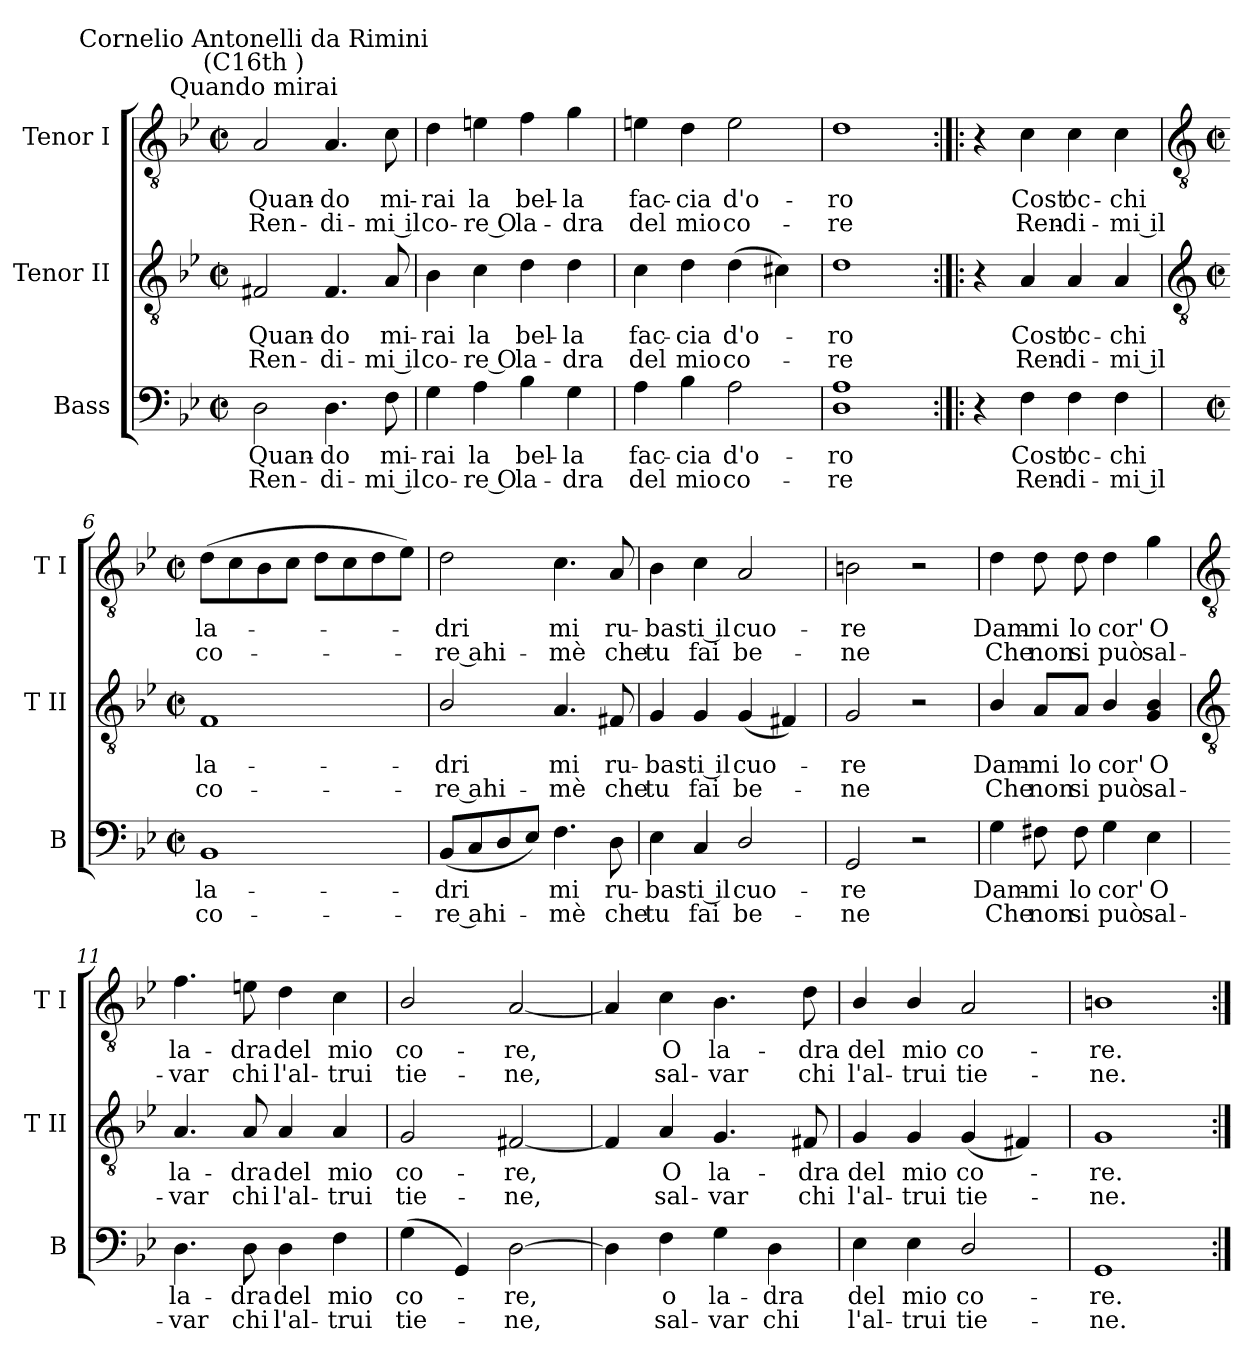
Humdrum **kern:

**kern	**text	**text	**kern	**text	**text	**kern	**text	**text
*part3	*part3	*part3	*part2	*part2	*part2	*part1	*part1	*part1
*staff3	*staff3	*staff3	*staff2	*staff2	*staff2	*staff1	*staff1	*staff1
*I"Bass	*	*	*I"Tenor II	*	*	*I"Tenor I	*	*
*I'B	*	*	*I'T II	*	*	*I'T I	*	*
*clefF4	*	*	*clefGv2	*	*	*clefGv2	*	*
*k[b-e-]	*	*	*k[b-e-]	*	*	*k[b-e-]	*	*
*B-:	*	*	*B-:	*	*	*B-:	*	*
*M2/2	*	*	*M2/2	*	*	*M2/2	*	*
*met(c|)	*	*	*met(c|)	*	*	*met(c|)	*	*
=1	=1	=1	=1	=1	=1	=1	=1	=1
!	!	!	!	!	!	!LO:TX:a:cj:t=Quando mirai	!	!
!	!	!	!	!	!	!LO:TX:a:cj:t=Cornelio Antonelli da Rimini\n(C16th )	!	!
!	!LO:LY:b	!LO:LY:b	!	!LO:LY:b	!LO:LY:b	!	!LO:LY:b	!LO:LY:b
2D	Quan-	-Ren-	2F#X	Quan-	-Ren-	2A	Quan-	-Ren-
!	!LO:LY:b	!LO:LY:b	!	!LO:LY:b	!LO:LY:b	!	!LO:LY:b	!LO:LY:b
4.D	-do	di-	4.F#	-do	di-	4.A	-do	di-
!	!LO:LY:b	!LO:LY:b	!	!LO:LY:b	!LO:LY:b	!	!LO:LY:b	!LO:LY:b
8F	-mi-	-mi il	8A	-mi-	-mi il	8c	-mi-	-mi il
=2	=2	=2	=2	=2	=2	=2	=2	=2
!	!LO:LY:b	!LO:LY:b	!	!LO:LY:b	!LO:LY:b	!	!LO:LY:b	!LO:LY:b
4G	rai	co-	4B-	rai	co-	4d	rai	co-
!	!LO:LY:b	!LO:LY:b	!	!LO:LY:b	!LO:LY:b	!	!LO:LY:b	!LO:LY:b
4A	-la	re O	4c	-la	re O	4en	-la	re O
!	!LO:LY:b	!LO:LY:b	!	!LO:LY:b	!LO:LY:b	!	!LO:LY:b	!LO:LY:b
4B-	bel-	-la-	4d	bel-	-la-	4f	bel-	-la-
!	!LO:LY:b	!LO:LY:b	!	!LO:LY:b	!LO:LY:b	!	!LO:LY:b	!LO:LY:b
4G	-la	dra	4d	-la	dra	4g	-la	dra
=3	=3	=3	=3	=3	=3	=3	=3	=3
!	!LO:LY:b	!LO:LY:b	!	!LO:LY:b	!LO:LY:b	!	!LO:LY:b	!LO:LY:b
4A	fac-	-del	4c	fac-	-del	4en	fac-	-del
!	!LO:LY:b	!LO:LY:b	!	!LO:LY:b	!LO:LY:b	!	!LO:LY:b	!LO:LY:b
4B-	cia	mio	4d	cia	mio	4d	cia	mio
!	!LO:LY:b	!LO:LY:b	!	!LO:LY:b	!LO:LY:b	!	!LO:LY:b	!LO:LY:b
2A	d'o-	-co-	(>4d	d'o-	co-	2e	d'o-	-co-
.	.	.	4c#X)	.	.	.	.	.
=4	=4	=4	=4	=4	=4	=4	=4	=4
!	!LO:LY:b	!LO:LY:b	!	!LO:LY:b	!LO:LY:b	!	!LO:LY:b	!LO:LY:b
1D 1A	-ro	re	1d	ro	re	1d	-ro	re
=5:|!|:	=5:|!|:	=5:|!|:	=5:|!|:	=5:|!|:	=5:|!|:	=5:|!|:	=5:|!|:	=5:|!|:
4r	.	.	4r	.	.	4r	.	.
!	!LO:LY:b	!LO:LY:b	!	!LO:LY:b	!LO:LY:b	!	!LO:LY:b	!LO:LY:b
4F	Cost'	Ren-	4A	Cost'	Ren-	4c	Cost'	Ren-
!	!LO:LY:b	!LO:LY:b	!	!LO:LY:b	!LO:LY:b	!	!LO:LY:b	!LO:LY:b
4F	-oc-	-di-	4A	-oc-	-di-	4c	-oc-	-di-
!	!LO:LY:b	!LO:LY:b	!	!LO:LY:b	!LO:LY:b	!	!LO:LY:b	!LO:LY:b
4F	-chi	mi il	4A	-chi	mi il	4c	-chi	mi il
!!LO:LB:g=z
=6	=6	=6	=6	=6	=6	=6	=6	=6
*	*	*	*clefGv2	*	*	*clefGv2	*	*
*M2/2	*	*	*M2/2	*	*	*M2/2	*	*
*met(c|)	*	*	*met(c|)	*	*	*met(c|)	*	*
!	!LO:LY:b	!LO:LY:b	!	!LO:LY:b	!LO:LY:b	!	!LO:LY:b	!LO:LY:b
1BB-	la-	-co-	1F	la-	-co-	(>8dL	la-	co-
.	.	.	.	.	.	8c	.	.
.	.	.	.	.	.	8B-	.	.
.	.	.	.	.	.	8cJ	.	.
.	.	.	.	.	.	8dL	.	.
.	.	.	.	.	.	8c	.	.
.	.	.	.	.	.	8d	.	.
.	.	.	.	.	.	8e-J)	.	.
=7	=7	=7	=7	=7	=7	=7	=7	=7
!	!LO:LY:b	!LO:LY:b	!	!LO:LY:b	!LO:LY:b	!	!LO:LY:b	!LO:LY:b
(<8BB-L	-dri	re ahi-	2B-/	-dri	re ahi-	2d	dri	re ahi-
8C	.	.	.	.	.	.	.	.
8D	.	.	.	.	.	.	.	.
8E-J)	.	.	.	.	.	.	.	.
!	!LO:LY:b	!LO:LY:b	!	!LO:LY:b	!LO:LY:b	!	!LO:LY:b	!LO:LY:b
4.F	mi	mè	4.A	-mi	mè	4.c	-mi	mè
!	!LO:LY:b	!LO:LY:b	!	!LO:LY:b	!LO:LY:b	!	!LO:LY:b	!LO:LY:b
8D	ru-	-che	8F#X	ru-	-che	8A	ru-	-che
=8	=8	=8	=8	=8	=8	=8	=8	=8
!	!LO:LY:b	!LO:LY:b	!	!LO:LY:b	!LO:LY:b	!	!LO:LY:b	!LO:LY:b
4E-	bas-	-tu	4G	bas-	-tu	4B-	bas-	-tu
!	!LO:LY:b	!LO:LY:b	!	!LO:LY:b	!LO:LY:b	!	!LO:LY:b	!LO:LY:b
4C	ti il	fai	4G	ti il	fai	4c	ti il	fai
!	!LO:LY:b	!LO:LY:b	!	!LO:LY:b	!LO:LY:b	!	!LO:LY:b	!LO:LY:b
2D/	cuo-	-be-	(<4G	cuo-	be-	2A	cuo-	-be-
.	.	.	4F#X)	.	.	.	.	.
=9	=9	=9	=9	=9	=9	=9	=9	=9
!	!LO:LY:b	!LO:LY:b	!	!LO:LY:b	!LO:LY:b	!	!LO:LY:b	!LO:LY:b
2GG	-re	ne	2G	re	ne	2Bn	-re	ne
2r	.	.	2r	.	.	2r	.	.
=10	=10	=10	=10	=10	=10	=10	=10	=10
!	!LO:LY:b	!LO:LY:b	!	!LO:LY:b	!LO:LY:b	!	!LO:LY:b	!LO:LY:b
4G	Dam-	-Che	4B-/	Dam-	-Che	4d	Dam-	-Che
!	!LO:LY:b	!LO:LY:b	!	!LO:LY:b	!LO:LY:b	!	!LO:LY:b	!LO:LY:b
8F#X	mi	non	8A/L	mi	non	8d	mi	non
!	!LO:LY:b	!LO:LY:b	!	!LO:LY:b	!LO:LY:b	!	!LO:LY:b	!LO:LY:b
8F#	lo	si	8A/J	lo	si	8d	lo	si
!	!LO:LY:b	!LO:LY:b	!	!LO:LY:b	!LO:LY:b	!	!LO:LY:b	!LO:LY:b
4G	cor'	può	4B-/	cor'	può	4d	cor'	può
!	!LO:LY:b	!LO:LY:b	!	!LO:LY:b	!LO:LY:b	!	!LO:LY:b	!LO:LY:b
4E-	O	sal-	4G 4B-	O	sal-	4g	O	sal-
!!LO:LB:g=z
=11	=11	=11	=11	=11	=11	=11	=11	=11
*	*	*	*clefGv2	*	*	*clefGv2	*	*
!	!LO:LY:b	!LO:LY:b	!	!LO:LY:b	!LO:LY:b	!	!LO:LY:b	!LO:LY:b
4.D	-la-	-var	4.A	-la-	-var	4.f	-la-	-var
!	!LO:LY:b	!LO:LY:b	!	!LO:LY:b	!LO:LY:b	!	!LO:LY:b	!LO:LY:b
8D	dra	chi	8A	dra	chi	8en	dra	chi
!	!LO:LY:b	!LO:LY:b	!	!LO:LY:b	!LO:LY:b	!	!LO:LY:b	!LO:LY:b
4D	del	l'al-	4A	del	l'al-	4d	del	l'al-
!	!LO:LY:b	!LO:LY:b	!	!LO:LY:b	!LO:LY:b	!	!LO:LY:b	!LO:LY:b
4F	-mio	trui	4A	-mio	trui	4c	-mio	trui
=12	=12	=12	=12	=12	=12	=12	=12	=12
!	!LO:LY:b	!LO:LY:b	!	!LO:LY:b	!LO:LY:b	!	!LO:LY:b	!LO:LY:b
(<4G	co-	tie-	2G	co-	-tie-	2B-/	co-	-tie-
4GG)	.	.	.	.	.	.	.	.
!	!LO:LY:b	!LO:LY:b	!	!LO:LY:b	!LO:LY:b	!	!LO:LY:b	!LO:LY:b
[2D	re,	ne,	[2F#X	-re,	ne,	[2A	-re,	ne,
=13	=13	=13	=13	=13	=13	=13	=13	=13
4D]	.	.	4F#]	.	.	4A]	.	.
!	!LO:LY:b	!LO:LY:b	!	!LO:LY:b	!LO:LY:b	!	!LO:LY:b	!LO:LY:b
4F	o	sal-	4A	O	sal-	4c	O	sal-
!	!LO:LY:b	!LO:LY:b	!	!LO:LY:b	!LO:LY:b	!	!LO:LY:b	!LO:LY:b
4G	-la-	-var	4.G	-la-	-var	4.B-	-la-	-var
!	!LO:LY:b	!LO:LY:b	!	!	!	!	!	!
4D	dra	chi	.	.	.	.	.	.
!	!	!	!	!LO:LY:b	!LO:LY:b	!	!LO:LY:b	!LO:LY:b
.	.	.	8F#	dra	chi	8d	dra	chi
=14	=14	=14	=14	=14	=14	=14	=14	=14
!	!LO:LY:b	!LO:LY:b	!	!LO:LY:b	!LO:LY:b	!	!LO:LY:b	!LO:LY:b
4E-	del	l'al-	4G	del	l'al-	4B-/	del	l'al-
!	!LO:LY:b	!LO:LY:b	!	!LO:LY:b	!LO:LY:b	!	!LO:LY:b	!LO:LY:b
4E-	-mio	trui	4G	-mio	trui	4B-/	-mio	trui
!	!LO:LY:b	!LO:LY:b	!	!LO:LY:b	!LO:LY:b	!	!LO:LY:b	!LO:LY:b
2D/	co-	-tie-	(<4G	co-	tie-	2A	co-	-tie-
.	.	.	4F#X)	.	.	.	.	.
=15	=15	=15	=15	=15	=15	=15	=15	=15
!	!LO:LY:b	!LO:LY:b	!	!LO:LY:b	!LO:LY:b	!	!LO:LY:b	!LO:LY:b
1GG	-re.	ne.	1G	re.	ne.	1Bn	-re.	ne.
=:|!	=:|!	=:|!	=:|!	=:|!	=:|!	=:|!	=:|!	=:|!
*-	*-	*-	*-	*-	*-	*-	*-	*-
